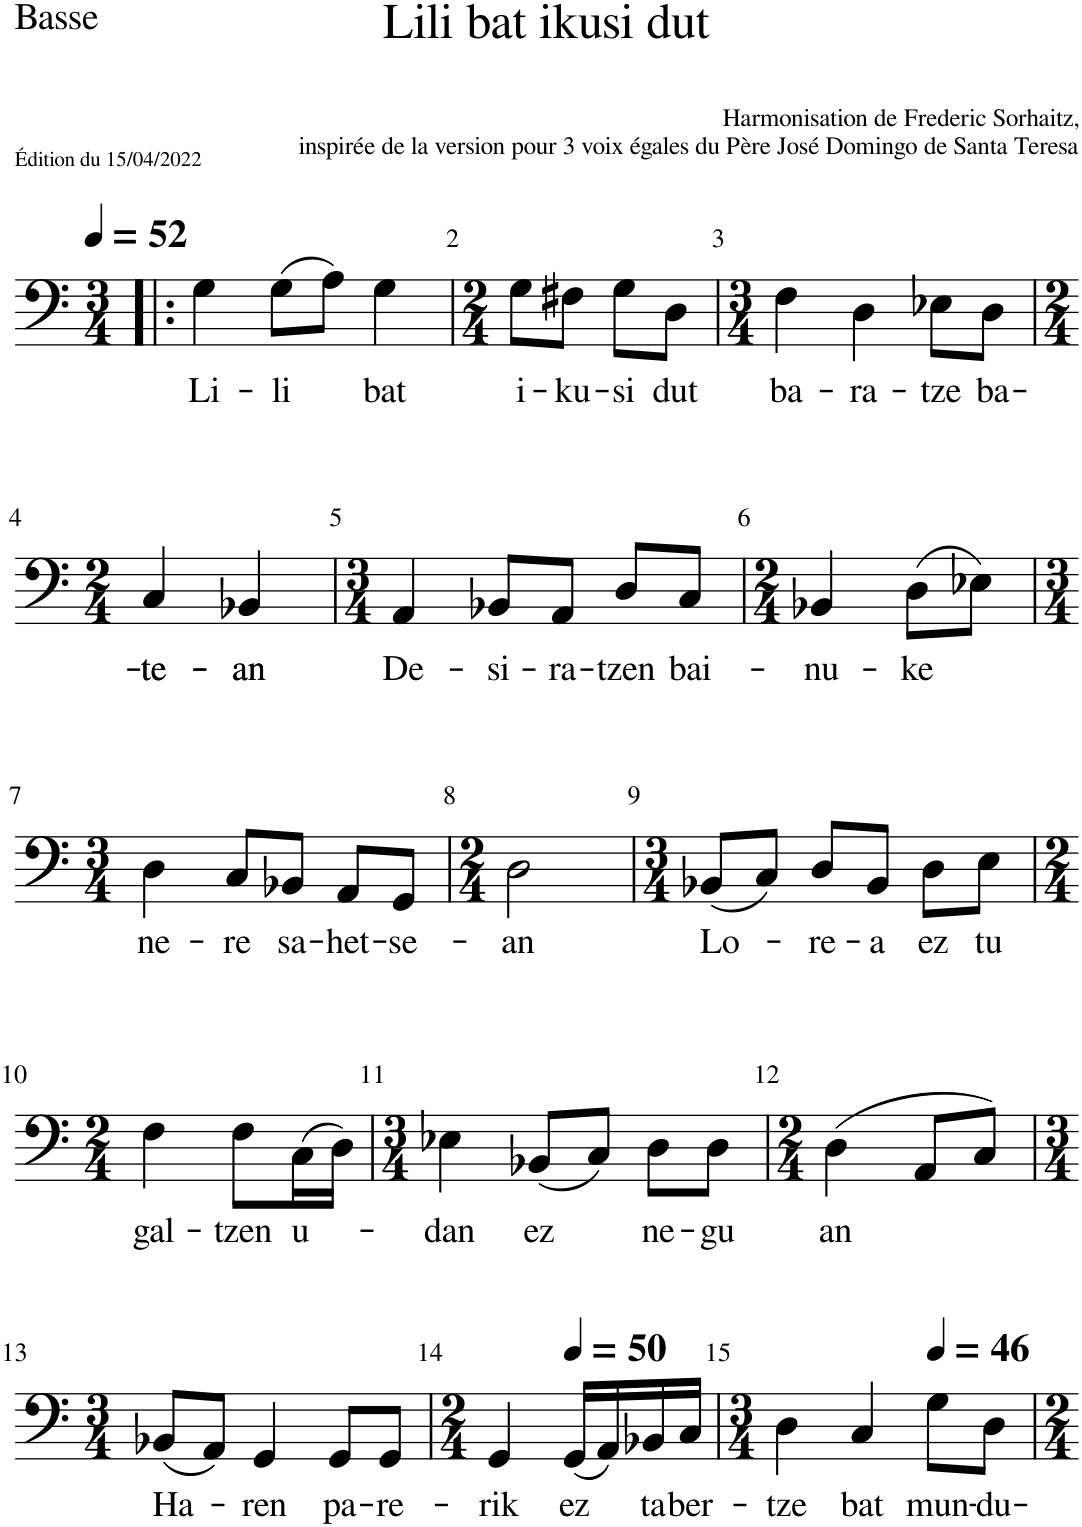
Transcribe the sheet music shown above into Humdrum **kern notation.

**kern	**text
*part1	*part1
*staff1	*staff1
*I"Basse	*
*I'B.	*
*clefF4	*
*k[]	*
*M3/4	*
*MM52	*
=1!|:	=1!|:
!	!LO:LY:b
4G\	Li-
!	!LO:LY:b
(8G\L	-li
8A\J)	.
!	!LO:LY:b
4G\	bat
=2	=2
*M2/4	*
!	!LO:LY:b
8G\L	i-
!	!LO:LY:b
8F#X\J	-ku-
!	!LO:LY:b
8G\L	-si
!	!LO:LY:b
8D\J	dut
=3	=3
*M3/4	*
!	!LO:LY:b
4F\	ba-
!	!LO:LY:b
4D\	-ra-
!	!LO:LY:b
8E-X\L	-tze
!	!LO:LY:b
8D\J	ba-
!!LO:LB:g=z
=4	=4
*M2/4	*
!	!LO:LY:b
4C/	-te-
!	!LO:LY:b
4BB-X/	-an
=5	=5
*M3/4	*
!	!LO:LY:b
4AA/	De-
!	!LO:LY:b
8BB-X/L	-si-
!	!LO:LY:b
8AA/J	-ra-
!	!LO:LY:b
8D/L	-tzen
!	!LO:LY:b
8C/J	bai-
=6	=6
*M2/4	*
!	!LO:LY:b
4BB-X/	-nu-
!	!LO:LY:b
(8D\L	-ke
8E-X\J)	.
!!LO:LB:g=z
=7	=7
*M3/4	*
!	!LO:LY:b
4D\	ne-
!	!LO:LY:b
8C/L	-re
!	!LO:LY:b
8BB-X/J	sa-
!	!LO:LY:b
8AA/L	-het-
!	!LO:LY:b
8GG/J	-se-
=8	=8
*M2/4	*
!	!LO:LY:b
2D\	-an
=9	=9
*M3/4	*
!	!LO:LY:b
(8BB-X/L	Lo-
8C/J)	.
!	!LO:LY:b
8D/L	-re-
!	!LO:LY:b
8BB-/J	-a
!	!LO:LY:b
8D\L	ez
!	!LO:LY:b
8E\J	tu
!!LO:LB:g=z
=10	=10
*M2/4	*
!	!LO:LY:b
4F\	gal-
!	!LO:LY:b
8F\L	-tzen
!	!LO:LY:b
(16C\L	u-
16D\JJ)	.
=11	=11
*M3/4	*
!	!LO:LY:b
4E-X\	-dan
!	!LO:LY:b
(8BB-X/L	ez
8C/J)	.
!	!LO:LY:b
8D\L	ne-
!	!LO:LY:b
8D\J	-gu
=12	=12
*M2/4	*
!	!LO:LY:b
(4D\	-an
8AA/L	.
8C/J)	.
!!LO:LB:g=z
=13	=13
*M3/4	*
!	!LO:LY:b
(8BB-X/L	Ha-
8AA/J)	.
!	!LO:LY:b
4GG/	-ren
!	!LO:LY:b
8GG/L	pa-
!	!LO:LY:b
8GG/J	-re-
=14	=14
*M2/4	*
!	!LO:LY:b
4GG/	-rik
*MM50	*
!	!LO:LY:b
(16GG/LL	ez
16AA/)	.
!	!LO:LY:b
16BB-X/	-ta
!	!LO:LY:b
16C/JJ	ber-
=15	=15
*M3/4	*
!	!LO:LY:b
4D\	-tze
!	!LO:LY:b
4C/	bat
*MM46	*
!	!LO:LY:b
8G\L	mun-
!	!LO:LY:b
8D\J	-du-
=	=
*-	*-
